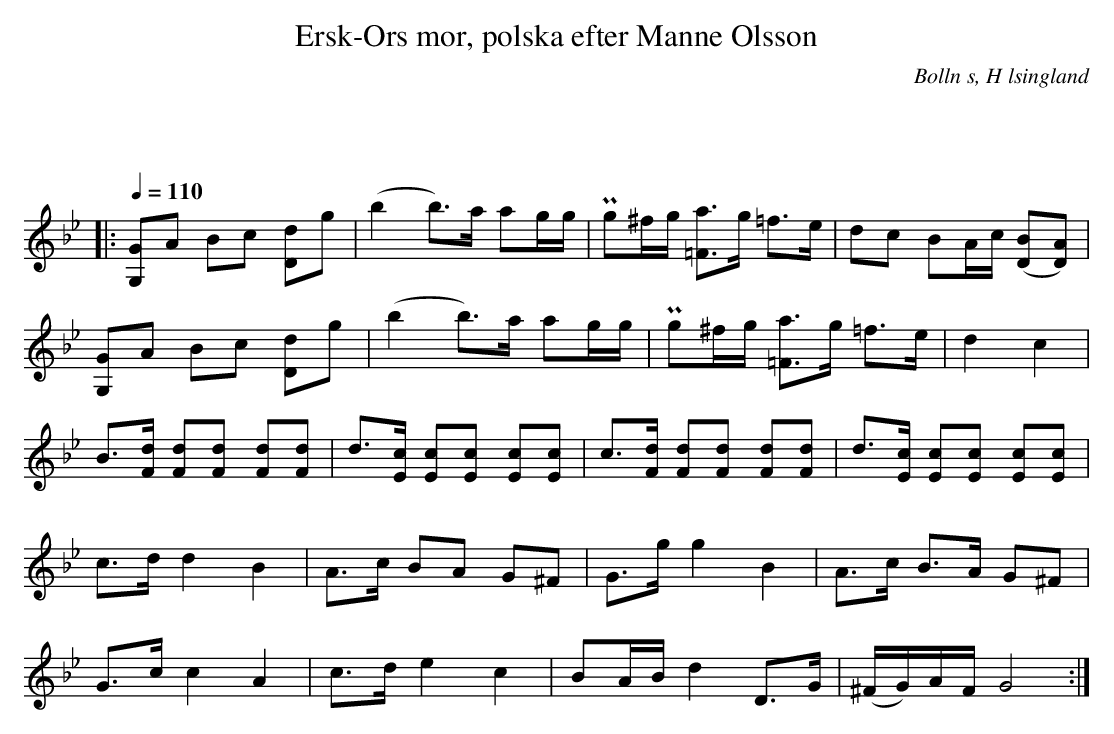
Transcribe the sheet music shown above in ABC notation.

X:1
T: Ersk-Ors mor, polska efter Manne Olsson
O:Bolln s, H lsingland
M:3/4
L:1/8
Q:1/4=110
K:Gm
|:
[G, G]A Bc [D d]g| (b2 b)>a ag/g/| Pg^f/g/  [=F a]>g =f>e | dc BA/c/ [(D B][D) A]|
[G, G]A Bc [D d]g| (b2 b)>a ag/g/| Pg^f/g/  [=F a]>g =f>e | d2c2|
B>[Fd] [Fd][Fd] [Fd][Fd] | d>[Ec] [Ec][Ec] [Ec][Ec] | \
c>[Fd] [Fd][Fd] [Fd][Fd] | d>[Ec] [Ec][Ec] [Ec][Ec] |
c>d    d2       B2           | A>c    BA       G^F       | G>g    g2 B2     | A>c         B>A G^F  |
G>c    c2       A2           | c>d    e2       c2        | BA/B/  d2 D>G   | (^F/G/)A/F/ G4      :|
